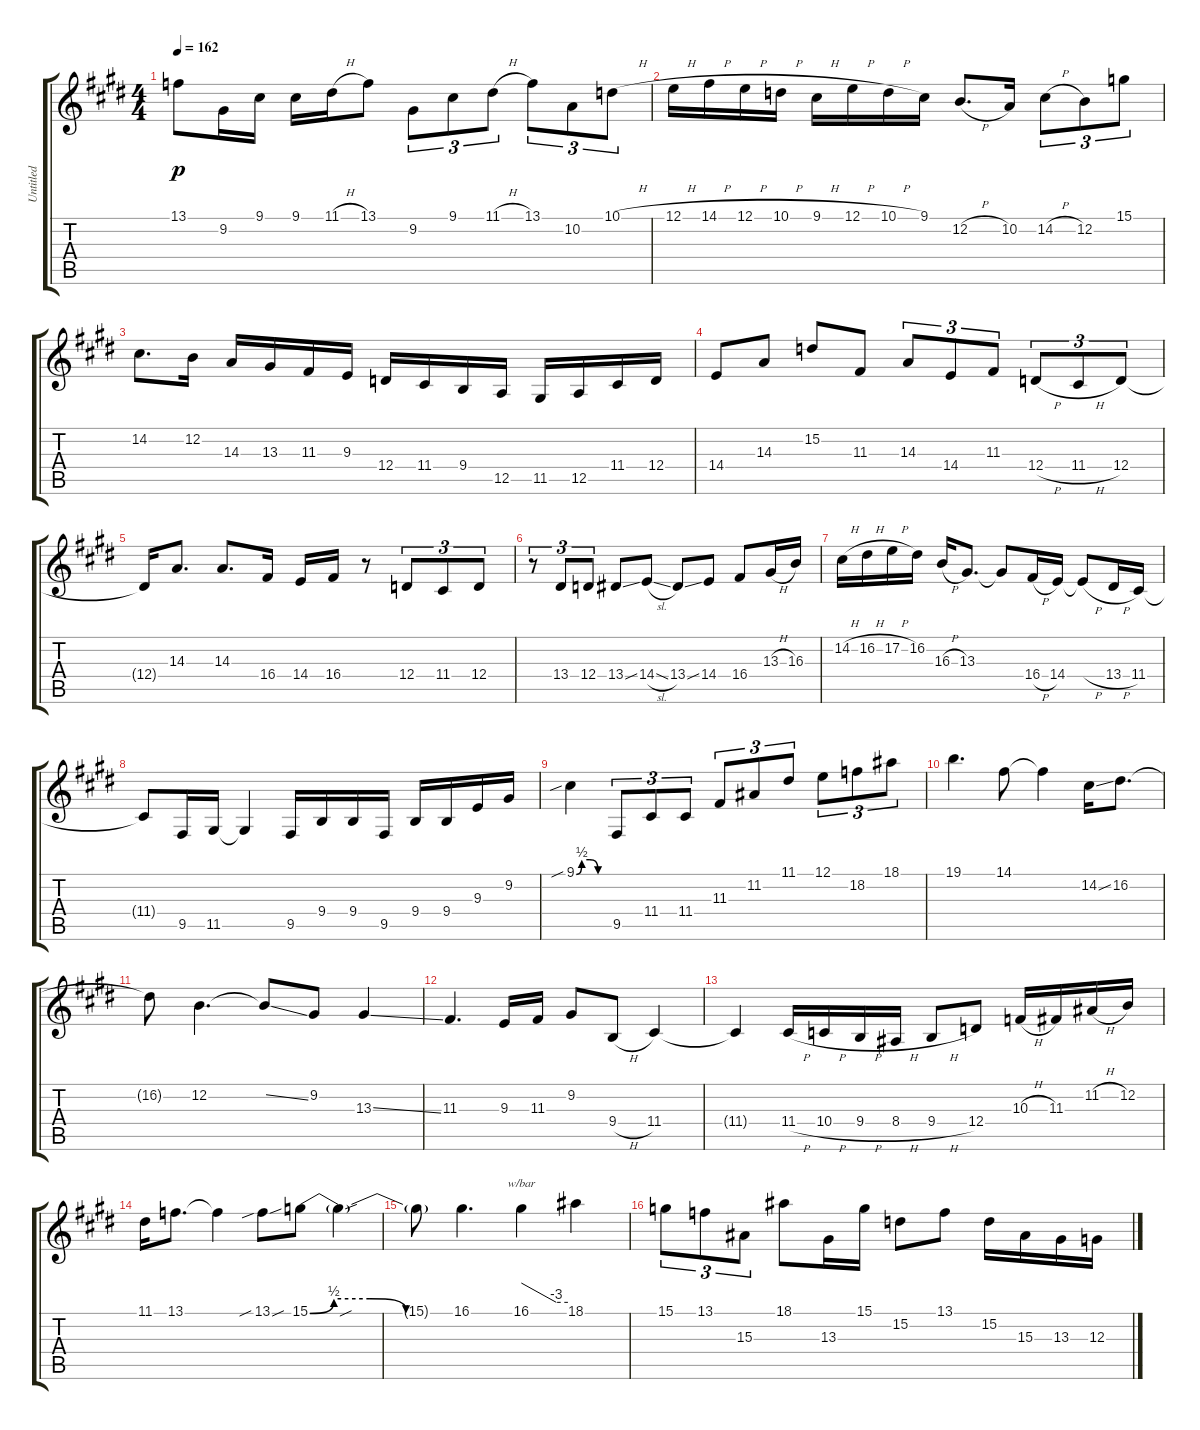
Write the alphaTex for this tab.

\track ("Untitled" "Untitled") {instrument tenorsax}
\staff {score tabs}
\tuning (E4 B3 G3 D3 A2 E2) {hide}
\ts (4 4)
\tempo 162
\clef g2
\ks e
13.1.8{dy p} 9.2.16 9.1.16 9.1.16 11.1{h}.16 13.1.8 9.2.8{tu (3 2)} 9.1.8{tu (3 2)} 11.1{h}.8{tu (3 2)} 13.1.8{tu (3 2)} 10.2.8{tu (3 2)} 10.1{h}.8{tu (3 2)} |
\ks c#minor
12.1{h}.16 14.1{h}.16 12.1{h}.16 10.1{h}.16 9.1{h}.16 12.1{h}.16 10.1{h}.16 9.1.16 12.2{h}.8{d} 10.2.16 14.2{h}.8{tu (3 2)} 12.2.8{tu (3 2)} 15.1.8{tu (3 2)} |
\ks e
14.2.8{d} 12.2.16 14.3.16 13.3.16 11.3.16 9.3.16 12.4.16 11.4.16 9.4.16 12.5.16 11.5.16 12.5.16 11.4.16 12.4.16 |
\ks c#minor
14.4.8 14.3.8 15.2.8 11.3.8 14.3.8{tu (3 2)} 14.4.8{tu (3 2)} 11.3.8{tu (3 2)} 12.4{h}.8{tu (3 2)} 11.4{h}.8{tu (3 2)} 12.4.8{tu (3 2)} |
\ks e
12.4{t}.16 14.3.8{d} 14.3.8{d} 16.4.16 14.4.16 16.4.16 r.8 12.4.8{tu (3 2)} 11.4.8{tu (3 2)} 12.4.8{tu (3 2)} |
\ks c#minor
r.8{tu (3 2)} 13.4.8{tu (3 2)} 12.4.8{tu (3 2)} 13.4{ss}.8 14.4{sl}.8 13.4{ss}.8 14.4.8 16.4.8 13.3{h}.16 16.3.16 |
\ks e
14.2{h}.16 16.2{h}.16 17.2{h}.16 16.2.16 16.3{h}.16 13.3.8{d} 13.3{t}.8 16.4{h}.16 14.4.16 14.4{h t}.8 13.4{h}.16 11.4.16 |
\ks c#minor
11.4{t}.8 9.5.16 11.5.16 11.5{t}.4 9.5.16 9.4.16 9.4.16 9.5.16 9.4.16 9.4.16 9.3.16 9.2.16 |
\ks e
9.1{be (custom 0 0 10 2 25 2 40 0 60 0) sib}.4 9.5.8{tu (3 2)} 11.4.8{tu (3 2)} 11.4.8{tu (3 2)} 11.3.8{tu (3 2)} 11.2.8{tu (3 2)} 11.1.8{tu (3 2)} 12.1.8{tu (3 2)} 18.2.8{tu (3 2)} 18.1.8{tu (3 2)} |
\ks c#minor
19.1.4{d} 14.1.8 14.1{t}.4 14.2{ss}.16 16.2.8{d} |
16.2{t}.8 12.2.4{d} 12.2{ss t}.8 9.2.8 13.3{ss}.4 |
\ks e
11.3.4{d} 9.3.16 11.3.16 9.2.8 9.4{h}.8 11.4.4 |
\ks c#minor
11.4{t}.4 11.4{h}.16 10.4{h}.16 9.4{h}.16 8.4{h}.16 9.4{h}.8 12.4.8 10.3{h}.16 11.3.16 11.2{h}.16 12.2.16 |
11.1.16 13.1.8{d} 13.1{t}.4 13.1{sib sou}.8 15.1{be (custom 0 0 10 2 25 2 40 0 60 0)}.8 15.1{sou t}.4 |
\ks e
15.1{t}.8 16.1.4{d} 16.1.4{tbe (custom default 0 0 45 -12 60 -12)} 18.1.4 |
\ks c#minor
15.1.8{tu (3 2)} 13.1.8{tu (3 2)} 15.3.8{tu (3 2)} 18.1.8 13.3.16 15.1.16 15.2.8 13.1.8 15.2.16 15.3.16 13.3.16 12.3.16
